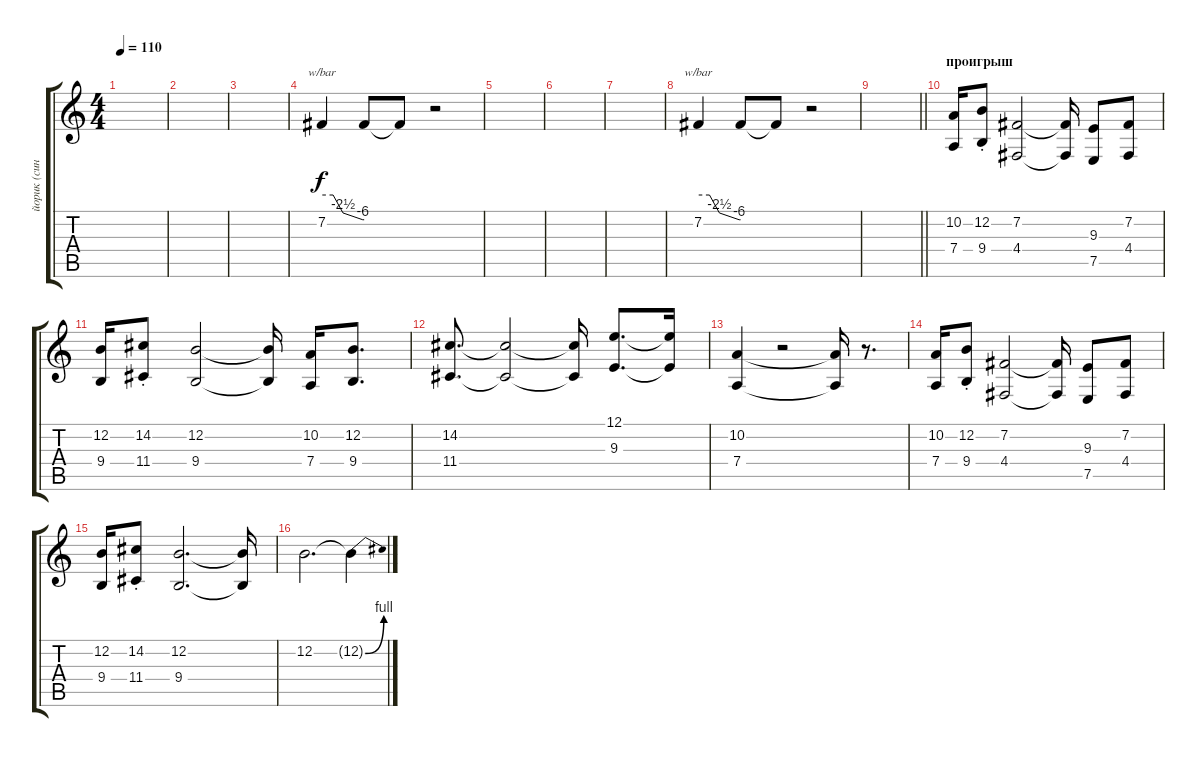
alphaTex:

\track ("йорик (синт)" "йорик (син") {instrument lead2sawtooth}
\staff {score tabs}
\tuning (E4 B3 G3 D3 A2 E2) {hide}
\ts (4 4)
\tempo 110
\clef g2
\ks c
|
|
|
7.2.4{tbe (custom default 0 0 16 0 30 -10 58 -24 60 -24) volume 12 balance 9 instrument synthbrass1} 7.2{t}.8 7.2{t}.8{volume 0} r.2 |
|
|
|
7.2.4{tbe (custom default 0 0 16 0 30 -10 58 -24 60 -24) volume 12 balance 9 instrument synthbrass1} 7.2{t}.8 7.2{t}.8{volume 0} r.2 |
\barLineRight lightlight
|
\section ("" "проигрыш")
(10.2 7.4).16{volume 12} (12.2{st} 9.4{st}).8 (7.2 4.4).2 (7.2{t} 4.4{t}).16 (9.3 7.5).8 (7.2 4.4).8 |
(12.2 9.4).16 (14.2{st} 11.4{st}).8 (12.2 9.4).2 (12.2{t} 9.4{t}).16 (10.2 7.4).16 (12.2 9.4).8{d} |
(14.2 11.4).8{d} (14.2{t} 11.4{t}).2 (14.2{t} 11.4{t}).16 (12.1 9.3).8{d} (12.1{t} 9.3{t}).16 |
(10.2 7.4).4 r.2 (10.2{t} 7.4{t}).16 r.8{d} |
(10.2 7.4).16 (12.2{st} 9.4{st}).8 (7.2 4.4).2 (7.2{t} 4.4{t}).16 (9.3 7.5).8 (7.2 4.4).8 |
(12.2 9.4).16 (14.2{st} 11.4{st}).8 (12.2 9.4).2{d} (12.2{t} 9.4{t}).16 |
12.2.2{d} 12.2{be (bend 0 0 60 4) t}.4
